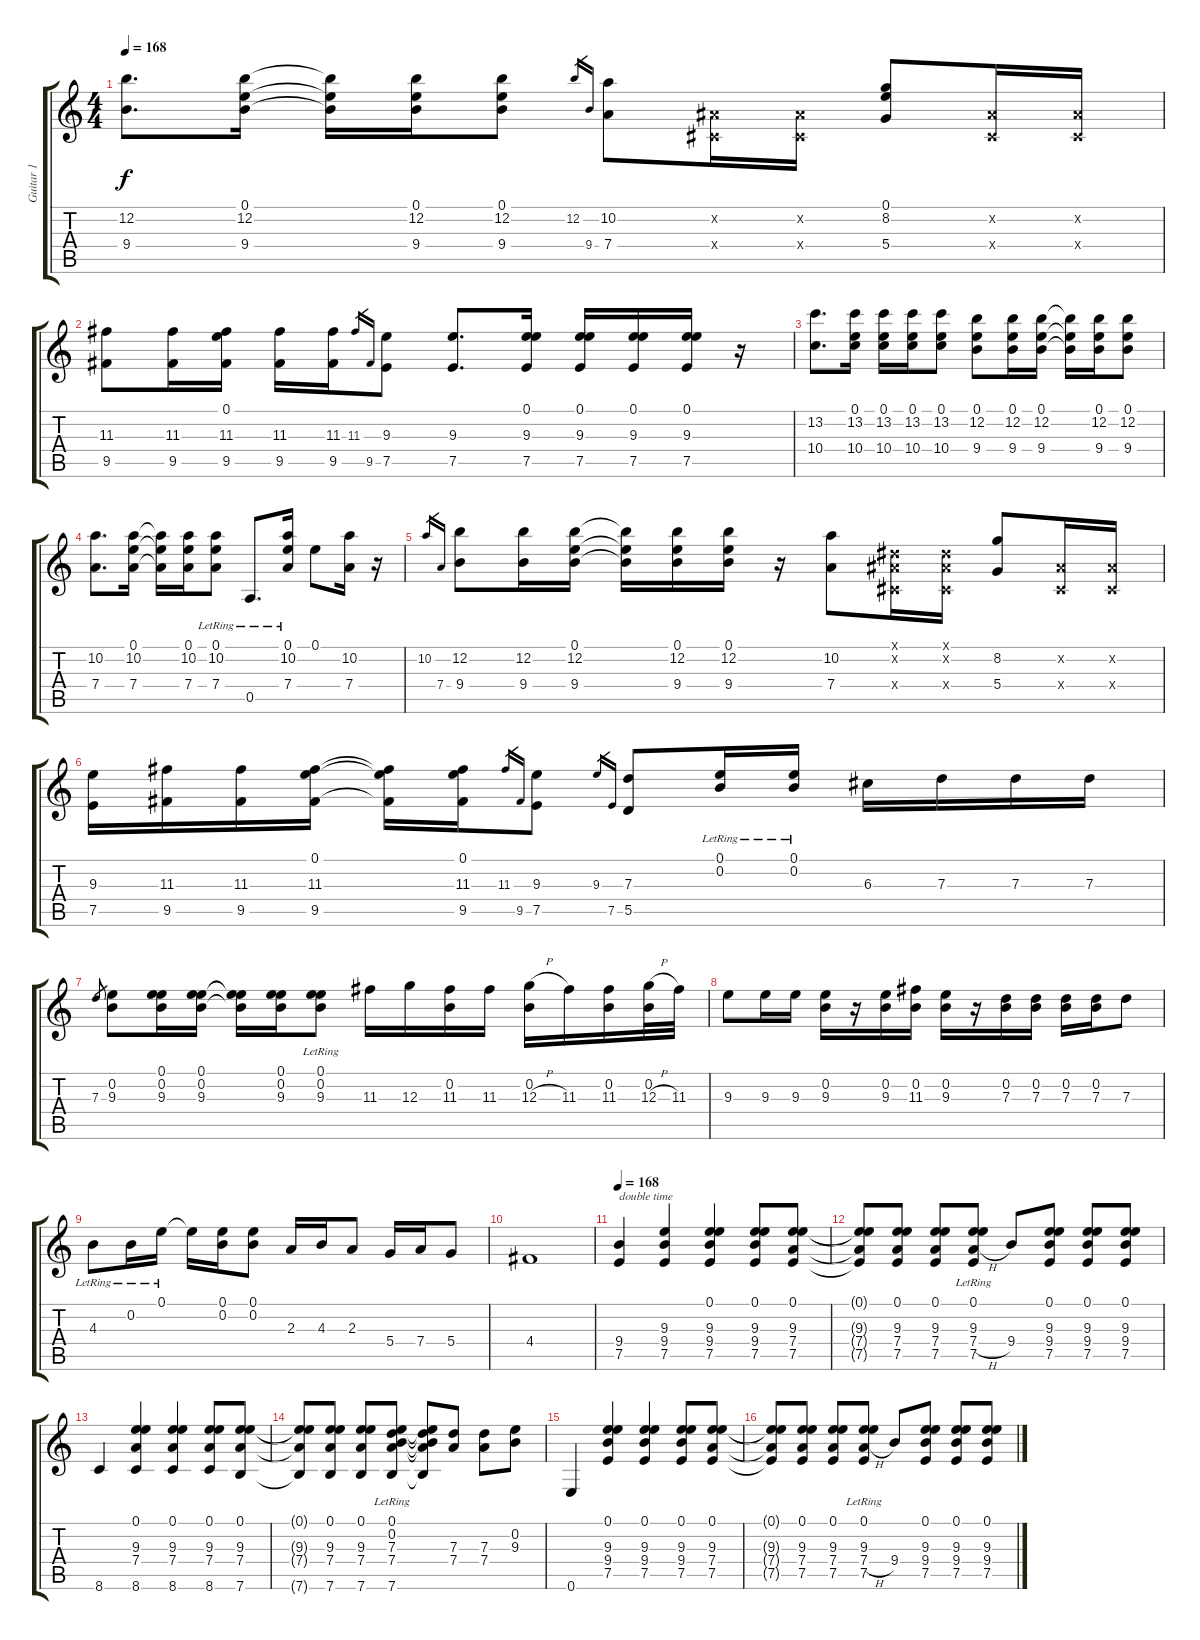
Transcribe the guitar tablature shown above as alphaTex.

\track ("Guitar 1" "Guitar 1") {instrument distortionguitar}
\staff {score tabs}
\tuning (E4 B3 G3 D3 A2 E2) {hide}
\ts (4 4)
\tempo 168
\tempo 68
\tempo 168
\clef g2
\ks c
(12.2 9.4).8{d dy f volume 8 instrument electricguitarclean} (0.1 12.2 9.4).16 (0.1{t} 12.2{t} 9.4{t}).16 (0.1 12.2 9.4).16 (0.1 12.2 9.4).8 12.2.16{gr} 9.4.16{gr} (10.2 7.4).8 (-1.2{x} -1.4{x}).16 (-1.2{x} -1.4{x}).16 (0.1 8.2 5.4).8 (-1.2{x} -1.4{x}).16 (-1.2{x} -1.4{x}).16 |
(11.3 9.5).8 (11.3 9.5).16 (0.1 11.3 9.5).16 (11.3 9.5).16 (11.3 9.5).16 11.3.16{gr} 9.5.16{gr} (9.3 7.5).8 (9.3 7.5).8{d} (0.1 9.3 7.5).16 (0.1 9.3 7.5).16 (0.1 9.3 7.5).16 (0.1 9.3 7.5).16 r.16 |
(13.2 10.4).8{d} (0.1 13.2 10.4).16 (0.1 13.2 10.4).16 (0.1 13.2 10.4).16 (0.1 13.2 10.4).8 (0.1 12.2 9.4).8 (0.1 12.2 9.4).16 (0.1 12.2 9.4).16 (0.1{t} 12.2{t} 9.4{t}).16 (0.1 12.2 9.4).16 (0.1 12.2 9.4).8 |
(10.2 7.4).8{d} (0.1 10.2 7.4).16 (0.1{t} 10.2{t} 7.4{t}).16 (0.1 10.2 7.4).16 (0.1{lr} 10.2{lr} 7.4{lr}).8 0.5{lr}.8{d} (0.1{lr} 10.2{lr} 7.4{lr}).16 0.1.8 (10.2 7.4).16 r.16 |
10.2.16{gr} 7.4.16{gr} (12.2 9.4).8 (12.2 9.4).16 (0.1 12.2 9.4).16 (0.1{t} 12.2{t} 9.4{t}).16 (0.1 12.2 9.4).16 (0.1 12.2 9.4).16 r.16 (10.2 7.4).8 (-1.1{x} -1.2{x} -1.4{x}).16 (-1.1{x} -1.2{x} -1.4{x}).16 (8.2 5.4).8 (-1.2{x} -1.4{x}).16 (-1.2{x} -1.4{x}).16 |
(9.3 7.5).16 (11.3 9.5).16 (11.3 9.5).16 (0.1 11.3 9.5).16 (0.1{t} 11.3{t} 9.5{t}).16 (0.1 11.3 9.5).16 11.3.16{gr} 9.5.16{gr} (9.3 7.5).8 9.3.16{gr} 7.5.16{gr} (7.3 5.5).8 (0.1{lr} 0.2{lr}).16 (0.1{lr} 0.2{lr}).16 6.3.16 7.3.16 7.3.16 7.3.16 |
7.3.8{gr} (0.2 9.3).8 (0.1 0.2 9.3).16 (0.1 0.2 9.3).16 (0.1{t} 0.2{t} 9.3{t}).16 (0.1 0.2 9.3).16 (0.1{lr} 0.2{lr} 9.3).8 11.3.16 12.3.16 (0.2 11.3).16 11.3.16 (0.2 12.3{h}).16 11.3.16 (0.2 11.3).16 (0.2 12.3{h}).32 11.3.32 |
9.3.8 9.3.16 9.3.16 (0.2 9.3).16 r.16 (0.2 9.3).16 (0.2 11.3).16 (0.2 9.3).16 r.16 (0.2 7.3).16 (0.2 7.3).16 (0.2 7.3).16 (0.2 7.3).16 7.3.8 |
4.3{lr}.8 0.2{lr}.16 0.1{lr}.16 0.1{t}.16 (0.1 0.2).16 (0.1 0.2).8 2.3.16 4.3.16 2.3.8 5.4.16 7.4.16 5.4.8 |
4.4.1 |
\tempo 168
(9.4 7.5).4{txt "double time" volume 13 instrument distortionguitar} (9.3 9.4 7.5).4 (0.1 9.3 9.4 7.5).4 (0.1 9.3 9.4 7.5).8 (0.1 9.3 7.4 7.5).8 |
(0.1{t} 9.3{t} 7.4{t} 7.5{t}).8 (0.1 9.3 7.4 7.5).8 (0.1 9.3 7.4 7.5).8 (0.1{lr} 9.3{lr} 7.4{h} 7.5{lr}).8 9.4.8 (0.1 9.3 9.4 7.5).8 (0.1 9.3 9.4 7.5).8 (0.1 9.3 9.4 7.5).8 |
8.6.4 (0.1 9.3 7.4 8.6).4 (0.1 9.3 7.4 8.6).4 (0.1 9.3 7.4 8.6).8 (0.1 9.3 7.4 7.6).8 |
(0.1{t} 9.3{t} 7.4{t} 7.6{t}).8 (0.1 9.3 7.4 7.6).8 (0.1 9.3 7.4 7.6).8 (0.1{lr} 0.2{lr} 7.3{lr} 7.4{lr} 7.6{lr}).8 (0.1{t} 0.2{t} 7.3{t} 7.4{t} 7.6{t}).8 (7.3 7.4).8 (7.3 7.4).8 (0.2 9.3).8 |
0.6.4 (0.1 9.3 9.4 7.5).4 (0.1 9.3 9.4 7.5).4 (0.1 9.3 9.4 7.5).8 (0.1 9.3 7.4 7.5).8 |
(0.1{t} 9.3{t} 7.4{t} 7.5{t}).8 (0.1 9.3 7.4 7.5).8 (0.1 9.3 7.4 7.5).8 (0.1{lr} 9.3{lr} 7.4{h} 7.5{lr}).8 9.4.8 (0.1 9.3 9.4 7.5).8 (0.1 9.3 9.4 7.5).8 (0.1 9.3 9.4 7.5).8
